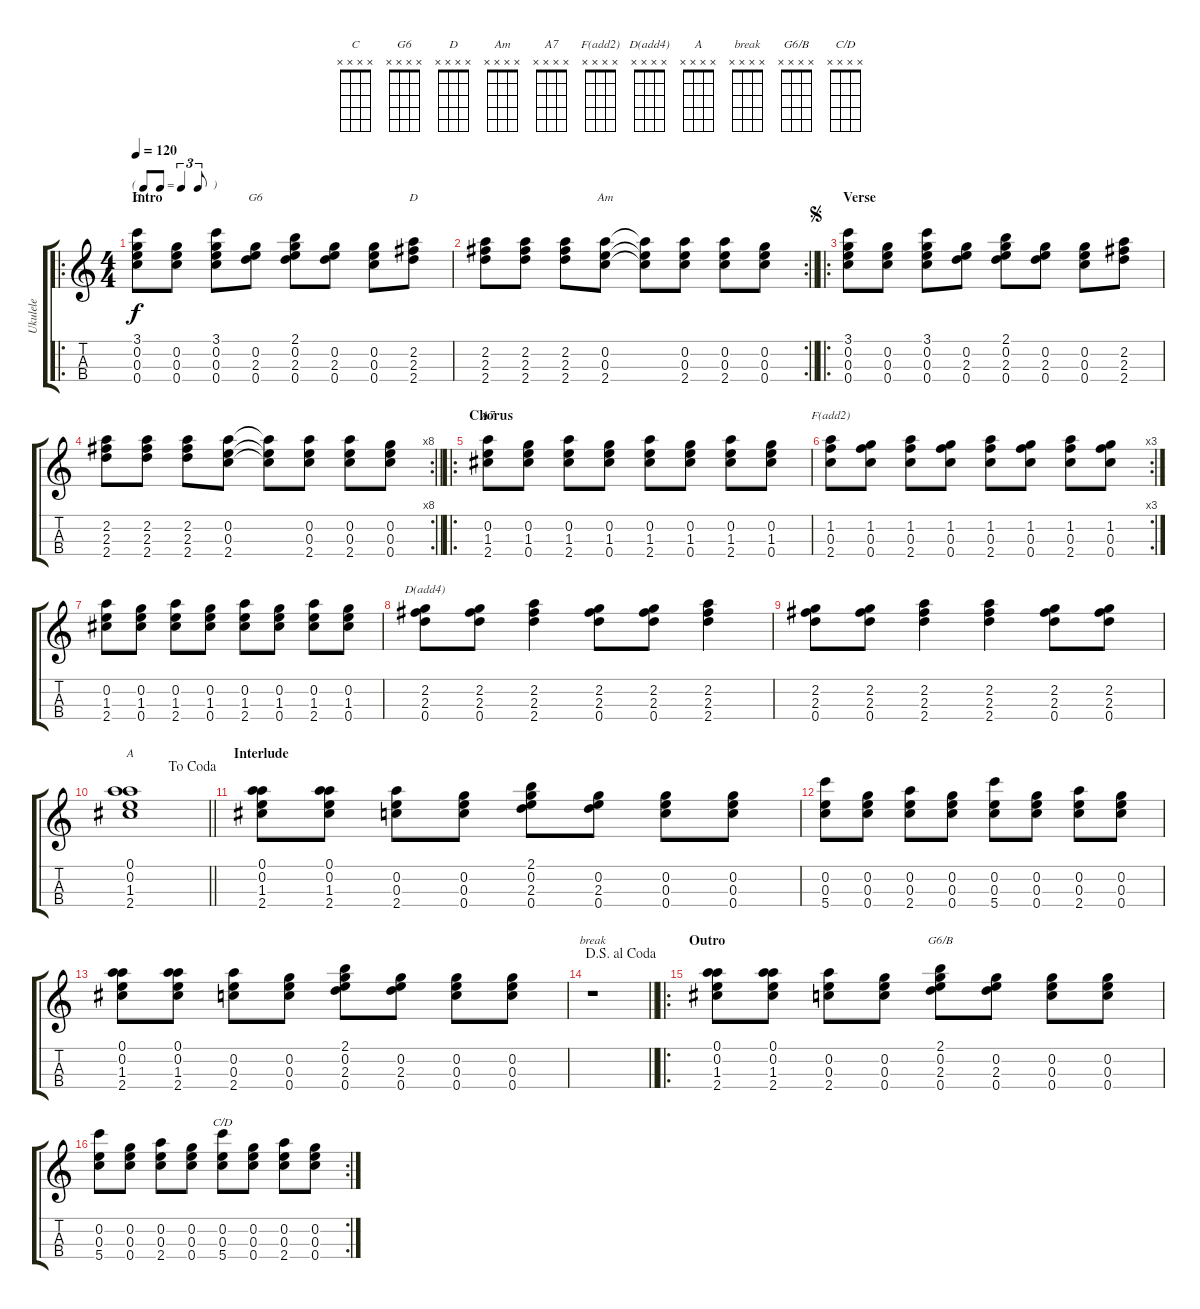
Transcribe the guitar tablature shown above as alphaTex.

\track ("Ukulele" "Ukulele") {instrument acousticguitarnylon}
\staff {score tabs}
\tuning (A4 E4 C4 G4) {hide}
\chord ("C" x x x x)
\chord ("G6" x x x x)
\chord ("D" x x x x)
\chord ("Am" x x x x)
\chord ("A7" x x x x)
\chord ("F(add2)" x x x x)
\chord ("D(add4)" x x x x)
\chord ("A" x x x x)
\chord ("break" x x x x)
\chord ("G6/B" x x x x)
\chord ("C/D" x x x x)
\ro
\ts (4 4)
\tf triplet8th
\section ("" "Intro")
\tempo 120
\clef g2
\ks c
(3.1 0.2 0.3 0.4).8{ch "C" dy f instrument acousticguitarnylon} (0.2 0.3 0.4).8 (3.1 0.2 0.3 0.4).8 (0.2 2.3 0.4).8{ch "G6"} (2.1 0.2 2.3 0.4).8 (0.2 2.3 0.4).8 (0.2 0.3 0.4).8 (2.2 2.3 2.4).8{ch "D"} |
\rc 2
\barLineRight lightlight
(2.2 2.3 2.4).8 (2.2 2.3 2.4).8 (2.2 2.3 2.4).8 (0.2 0.3 2.4).8{ch "Am"} (0.2{t} 0.3{t} 2.4{t}).8 (0.2 0.3 2.4).8 (0.2 0.3 2.4).8 (0.2 0.3 0.4).8 |
\ro
\section ("" "Verse")
\jump segno
(3.1 0.2 0.3 0.4).8 (0.2 0.3 0.4).8 (3.1 0.2 0.3 0.4).8 (0.2 2.3 0.4).8 (2.1 0.2 2.3 0.4).8 (0.2 2.3 0.4).8 (0.2 0.3 0.4).8 (2.2 2.3 2.4).8 |
\rc 8
\barLineRight lightlight
(2.2 2.3 2.4).8 (2.2 2.3 2.4).8 (2.2 2.3 2.4).8 (0.2 0.3 2.4).8 (0.2{t} 0.3{t} 2.4{t}).8 (0.2 0.3 2.4).8 (0.2 0.3 2.4).8 (0.2 0.3 0.4).8 |
\ro
\section ("" "Chorus")
(0.2 1.3 2.4).8{ch "A7"} (0.2 1.3 0.4).8 (0.2 1.3 2.4).8 (0.2 1.3 0.4).8 (0.2 1.3 2.4).8 (0.2 1.3 0.4).8 (0.2 1.3 2.4).8 (0.2 1.3 0.4).8 |
\rc 3
(1.2 0.3 2.4).8{ch "F(add2)"} (1.2 0.3 0.4).8 (1.2 0.3 2.4).8 (1.2 0.3 0.4).8 (1.2 0.3 2.4).8 (1.2 0.3 0.4).8 (1.2 0.3 2.4).8 (1.2 0.3 0.4).8 |
(0.2 1.3 2.4).8 (0.2 1.3 0.4).8 (0.2 1.3 2.4).8 (0.2 1.3 0.4).8 (0.2 1.3 2.4).8 (0.2 1.3 0.4).8 (0.2 1.3 2.4).8 (0.2 1.3 0.4).8 |
(2.2 2.3 0.4).8{ch "D(add4)"} (2.2 2.3 0.4).8 (2.2 2.3 2.4).4 (2.2 2.3 0.4).8 (2.2 2.3 0.4).8 (2.2 2.3 2.4).4 |
(2.2 2.3 0.4).8 (2.2 2.3 0.4).8 (2.2 2.3 2.4).4 (2.2 2.3 2.4).4 (2.2 2.3 0.4).8 (2.2 2.3 0.4).8 |
\jump dacoda
\barLineRight lightlight
(0.1 0.2 1.3 2.4).1{ch "A"} |
\section ("" "Interlude")
(0.1 0.2 1.3 2.4).8 (0.1 0.2 1.3 2.4).8 (0.2 0.3 2.4).8 (0.2 0.3 0.4).8 (2.1 0.2 2.3 0.4).8 (0.2 2.3 0.4).8 (0.2 0.3 0.4).8 (0.2 0.3 0.4).8 |
(0.2 0.3 5.4).8 (0.2 0.3 0.4).8 (0.2 0.3 2.4).8 (0.2 0.3 0.4).8 (0.2 0.3 5.4).8 (0.2 0.3 0.4).8 (0.2 0.3 2.4).8 (0.2 0.3 0.4).8 |
(0.1 0.2 1.3 2.4).8 (0.1 0.2 1.3 2.4).8 (0.2 0.3 2.4).8 (0.2 0.3 0.4).8 (2.1 0.2 2.3 0.4).8 (0.2 2.3 0.4).8 (0.2 0.3 0.4).8 (0.2 0.3 0.4).8 |
\jump dalsegnoalcoda
\barLineRight lightlight
r.1{ch "break"} |
\ro
\section ("" "Outro")
(0.1 0.2 1.3 2.4).8 (0.1 0.2 1.3 2.4).8 (0.2 0.3 2.4).8 (0.2 0.3 0.4).8 (2.1 0.2 2.3 0.4).8{ch "G6/B"} (0.2 2.3 0.4).8 (0.2 0.3 0.4).8 (0.2 0.3 0.4).8 |
\rc 2
(0.2 0.3 5.4).8 (0.2 0.3 0.4).8 (0.2 0.3 2.4).8 (0.2 0.3 0.4).8 (0.2 0.3 5.4).8{ch "C/D"} (0.2 0.3 0.4).8 (0.2 0.3 2.4).8 (0.2 0.3 0.4).8
